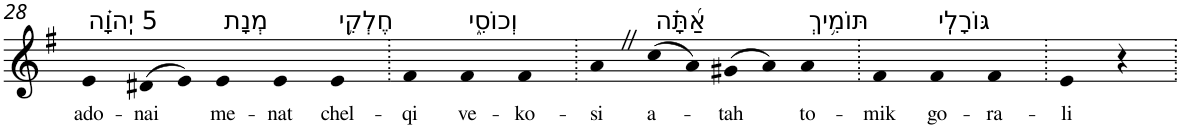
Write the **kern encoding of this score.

**kern	**text
*part1	*part1
*staff1	*staff1
*I"Piano	*
*I'Pno	*
!!LO:PB:g=z
*clefG2	*
*k[f#]	*
*G:	*
=28	=28
!LO:TX:a:t=5 יְֽהוָ֗ה	!
!	!LO:LY:b
4e	ado-
!	!LO:LY:b
(>8d#X	-nai
8e)	.
!LO:TX:a:t=מְנָת	!
!	!LO:LY:b
4e	me-
!	!LO:LY:b
4e	-nat
!LO:TX:a:t=חֶלְקִ֥י	!
!	!LO:LY:b
4e	chel-
=29.	=29.
!	!LO:LY:b
4f#	-qi
!LO:TX:a:t=וְכוֹסִ֑י	!
!	!LO:LY:b
4f#	ve-
!	!LO:LY:b
4f#	-ko-
=30.	=30.
!	!LO:LY:b
4aZ	-si
!LO:TX:a:t=אַ֝תָּ֗ה	!
!	!LO:LY:b
(>8cc	a-
8a)	.
!	!LO:LY:b
(>8g#X	-tah
8a)	.
!LO:TX:a:t=תּוֹמִ֥יךְ	!
!	!LO:LY:b
4a	to-
=31.	=31.
!	!LO:LY:b
4f#	-mik
!LO:TX:a:t=גּוֹרָלִֽי	!
!	!LO:LY:b
4f#	go-
!	!LO:LY:b
4f#	-ra-
=32.	=32.
!	!LO:LY:b
4e	-li
4r	.
=.	=.
*-	*-
